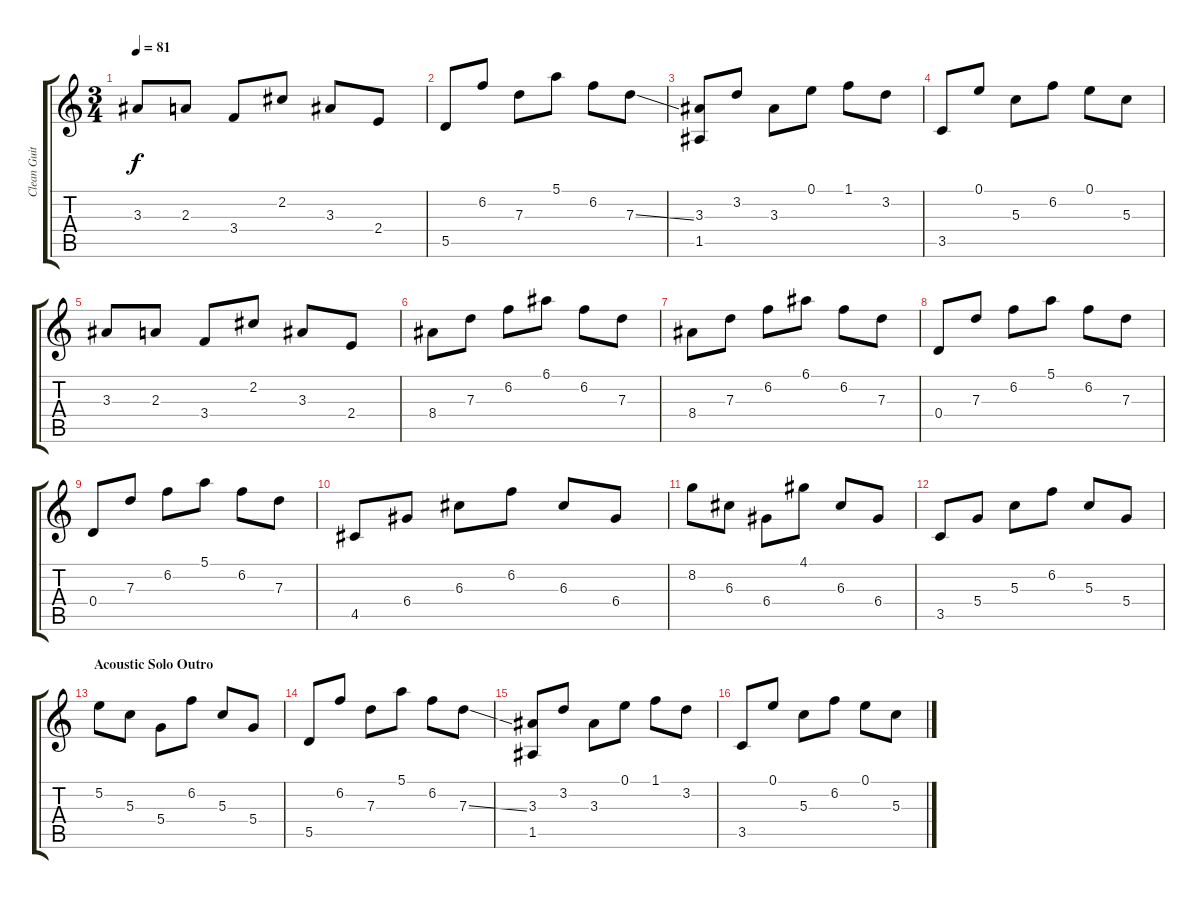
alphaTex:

\track ("Clean Guitar" "Clean Guit") {instrument electricguitarjazz}
\staff {score tabs}
\tuning (E4 B3 G3 D3 A2 D2) {hide}
\ts (3 4)
\tempo 81
\clef g2
\ks c
3.3.8{dy f} 2.3.8 3.4.8 2.2.8 3.3.8 2.4.8 |
5.5.8 6.2.8 7.3.8 5.1.8 6.2.8 7.3{ss}.8 |
(3.3 1.5).8 3.2.8 3.3.8 0.1.8 1.1.8 3.2.8 |
3.5.8 0.1.8 5.3.8 6.2.8 0.1.8 5.3.8 |
3.3.8 2.3.8 3.4.8 2.2.8 3.3.8 2.4.8 |
8.4.8 7.3.8 6.2.8 6.1.8 6.2.8 7.3.8 |
8.4.8 7.3.8 6.2.8 6.1.8 6.2.8 7.3.8 |
0.4.8 7.3.8 6.2.8 5.1.8 6.2.8 7.3.8 |
0.4.8 7.3.8 6.2.8 5.1.8 6.2.8 7.3.8 |
4.5.8 6.4.8 6.3.8 6.2.8 6.3.8 6.4.8 |
8.2.8 6.3.8 6.4.8 4.1.8 6.3.8 6.4.8 |
3.5.8 5.4.8 5.3.8 6.2.8 5.3.8 5.4.8 |
\section ("" "Acoustic Solo Outro")
5.2.8 5.3.8 5.4.8 6.2.8 5.3.8 5.4.8 |
5.5.8 6.2.8 7.3.8 5.1.8 6.2.8 7.3{ss}.8 |
(3.3 1.5).8 3.2.8 3.3.8 0.1.8 1.1.8 3.2.8 |
3.5.8 0.1.8 5.3.8 6.2.8 0.1.8 5.3.8
